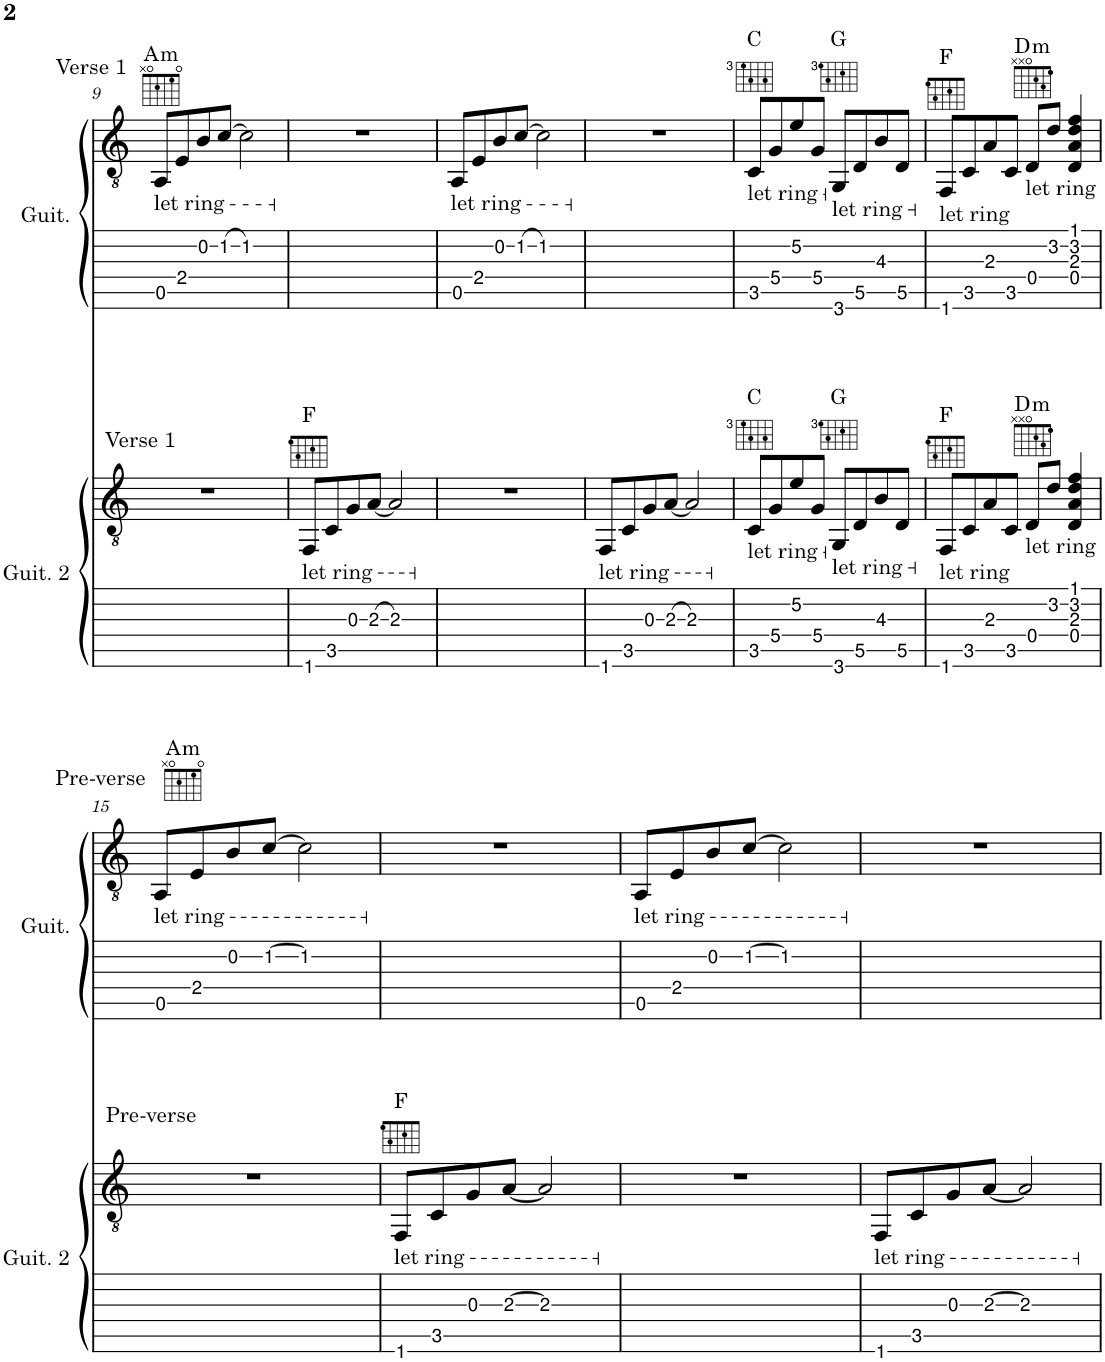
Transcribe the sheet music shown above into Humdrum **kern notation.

**kern	**kern	**harte	**kern	**kern	**harte
*part2	*part2	*part2	*part1	*part1	*part1
*staff4	*staff3	*	*staff2	*staff1	*
*I"Guitar 2	*	*	*I"Guitar 1	*	*
*I'Guit. 2	*	*	*I'Guit.	*	*
!!LO:PB:g=z
*	*clefGv2	*	*	*clefGv2	*
*k[]	*k[]	*	*k[]	*k[]	*
*M4/4	*M4/4	*	*M4/4	*M4/4	*
=9	=9	=9	=9	=9	=9
!	!	!	!	!LO:TX:a:t=Verse 1	!
!	!	!	!	!LO:TX:b:t=let ring	!
!	!LO:TX:a:t=Verse 1	!	!	!	!LO:H:kt=m
1r	1r	.	8AAL	8AA/L	A:min
.	.	.	8EJ	8E/	.
.	.	.	8BL	8B/	.
.	.	.	[8cJ	[8c/J	.
.	.	.	2c]	2c\]	.
=10	=10	=10	=10	=10	=10
!	!LO:TX:b:t=let ring	!	!	!	!
8FFL	8FF/L	F:maj	1r	1r	.
8CJ	8C/	.	.	.	.
8GL	8G/	.	.	.	.
[8AJ	[8A/J	.	.	.	.
2A]	2A/]	.	.	.	.
=11	=11	=11	=11	=11	=11
!	!	!	!	!LO:TX:b:t=let ring	!
1r	1r	.	8AAL	8AA/L	.
.	.	.	8EJ	8E/	.
.	.	.	8BL	8B/	.
.	.	.	[8cJ	[8c/J	.
.	.	.	2c]	2c\]	.
=12	=12	=12	=12	=12	=12
!	!LO:TX:b:t=let ring	!	!	!	!
8FFL	8FF/L	.	1r	1r	.
8CJ	8C/	.	.	.	.
8GL	8G/	.	.	.	.
[8AJ	[8A/J	.	.	.	.
2A]	2A/]	.	.	.	.
=13	=13	=13	=13	=13	=13
!	!	!	!	!LO:TX:b:t=let ring	!
!	!LO:TX:b:t=let ring	!	!	!	!
8CL	8C/L	C:maj	8CL	8C/L	C:maj
8GJ	8G/	.	8GJ	8G/	.
8eL	8e/	.	8eL	8e/	.
8GJ	8G/J	.	8GJ	8G/J	.
!	!	!	!	!LO:TX:b:t=let ring	!
!	!LO:TX:b:t=let ring	!	!	!	!
8GGL	8GG/L	G:maj	8GGL	8GG/L	G:maj
8DJ	8D/	.	8DJ	8D/	.
8BL	8B/	.	8BL	8B/	.
8DJ	8D/J	.	8DJ	8D/J	.
=14	=14	=14	=14	=14	=14
!	!	!	!	!LO:TX:b:t=let ring	!
!	!LO:TX:b:t=let ring	!	!	!	!
8FFL	8FF/L	F:maj	8FFL	8FF/L	F:maj
8CJ	8C/	.	8CJ	8C/	.
8AL	8A/	.	8AL	8A/	.
8CJ	8C/J	.	8CJ	8C/J	.
!	!	!	!	!LO:TX:b:t=let ring	!
!	!LO:TX:b:t=let ring	!LO:H:kt=m	!	!	!LO:H:kt=m
8DL	8D/L	D:min	8DL	8D/L	D:min
8dJ	8d/J	.	8dJ	8d/J	.
4D 4A 4d 4f	4D/ 4A/ 4d/ 4f/	.	4D 4A 4d 4f	4D/ 4A/ 4d/ 4f/	.
!!LO:LB:g=z
=15	=15	=15	=15	=15	=15
!	!	!	!	!LO:TX:a:t=Pre-verse	!
!	!	!	!	!LO:TX:b:t=let ring	!
!	!LO:TX:a:t=Pre-verse	!	!	!	!LO:H:kt=m
1r	1r	.	8AAL	8AA/L	A:min
.	.	.	8EJ	8E/	.
.	.	.	8BL	8B/	.
.	.	.	[8cJ	[8c/J	.
.	.	.	2c]	2c\]	.
=16	=16	=16	=16	=16	=16
!	!LO:TX:b:t=let ring	!	!	!	!
8FFL	8FF/L	F:maj	1r	1r	.
8CJ	8C/	.	.	.	.
8GL	8G/	.	.	.	.
[8AJ	[8A/J	.	.	.	.
2A]	2A/]	.	.	.	.
=17	=17	=17	=17	=17	=17
!	!	!	!	!LO:TX:b:t=let ring	!
1r	1r	.	8AAL	8AA/L	.
.	.	.	8EJ	8E/	.
.	.	.	8BL	8B/	.
.	.	.	[8cJ	[8c/J	.
.	.	.	2c]	2c\]	.
=18	=18	=18	=18	=18	=18
!	!LO:TX:b:t=let ring	!	!	!	!
8FFL	8FF/L	.	1r	1r	.
8CJ	8C/	.	.	.	.
8GL	8G/	.	.	.	.
[8AJ	[8A/J	.	.	.	.
2A]	2A/]	.	.	.	.
=	=	=	=	=	=
*-	*-	*-	*-	*-	*-
